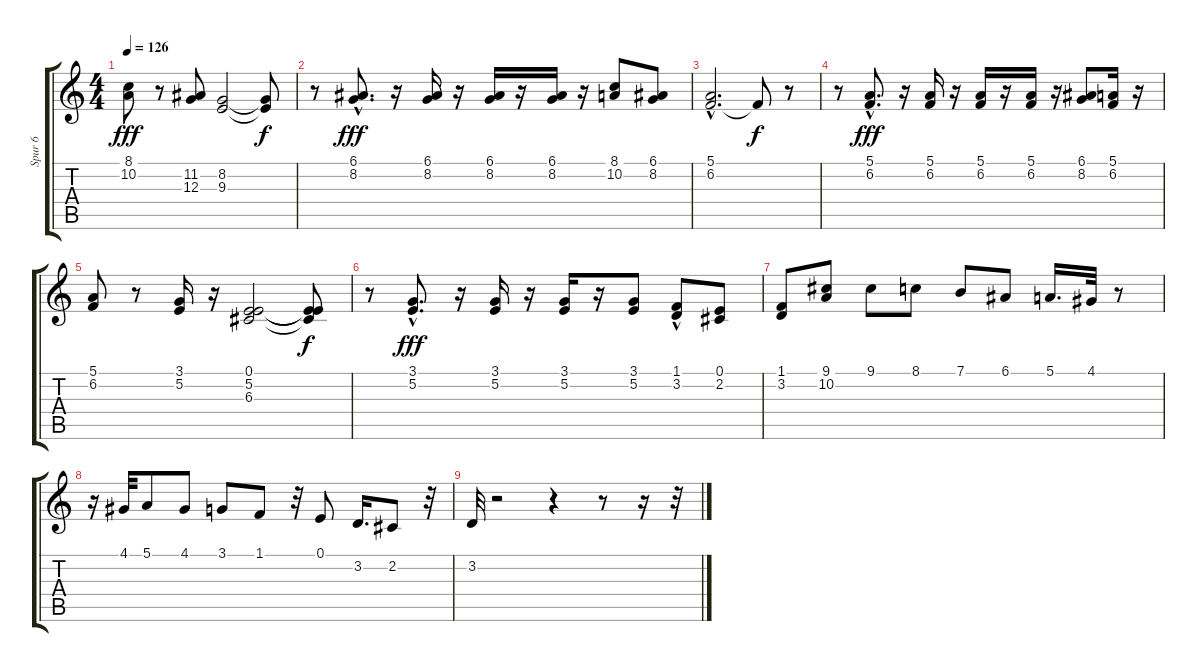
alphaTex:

\track ("Spur 6" "Spur 6") {instrument accordion}
\staff {score tabs}
\tuning (E4 B3 G3 D3 A2 E2) {hide}
\ts (4 4)
\tempo 126
\clef g2
\ks c
(8.1 10.2).8{dy fff} r.8 (11.2 12.3).8 (8.2 9.3).2 (8.2{t} 9.3{t}).8{dy f} |
r.8 (6.1{hac} 8.2{hac}).8{d dy fff} r.16 (6.1 8.2).16 r.16 (6.1 8.2).16 r.16 (6.1 8.2).16 r.16 (8.1 10.2).8 (6.1 8.2).8 |
(5.1{hac} 6.2{hac}).2{d} 6.2{t}.8{dy f} r.8 |
r.8 (5.1 6.2{hac}).8{d dy fff} r.16 (5.1 6.2).16 r.16 (5.1 6.2).16 r.16 (5.1 6.2).16 r.16 (6.1 8.2).8 (5.1 6.2).16 r.16 |
(5.1 6.2).8 r.8 (3.1 5.2).16 r.16 (0.1 5.2 6.3).2 (0.1{t} 5.2{t} 6.3{t}).8{dy f} |
r.8 (3.1{hac} 5.2{hac}).8{d dy fff} r.16 (3.1 5.2).16 r.16 (3.1 5.2).16 r.16 (3.1 5.2).8 (1.1 3.2{hac}).8 (0.1 2.2).8 |
(1.1 3.2).8 (9.1 10.2).8 9.1.8 8.1.8 7.1.8 6.1.8 5.1.16{d} 4.1.32 r.8 |
r.16 4.1.32 5.1.8 4.1.8 3.1.8 1.1.8 r.32 0.1.8 3.2.16{d} 2.2.8 r.32 |
3.2.32 r.2 r.4 r.8 r.16 r.32
